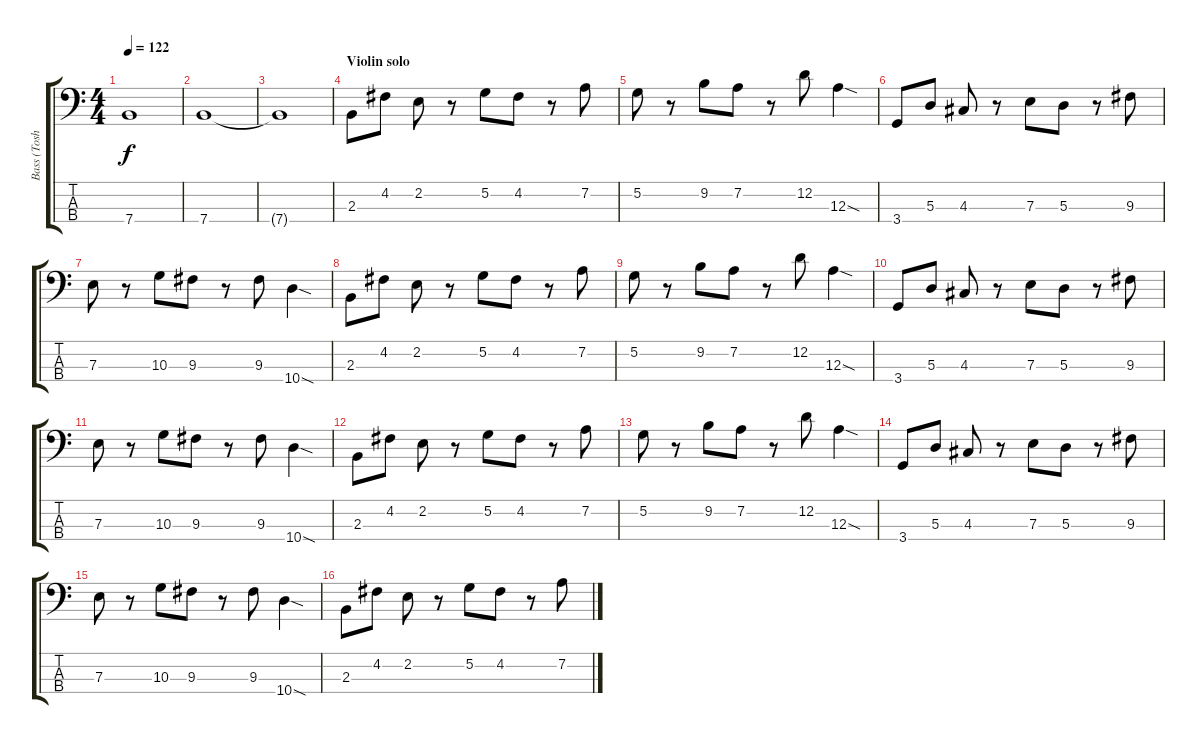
\track ("Bass (Toshiya)" "Bass (Tosh") {instrument electricbassfinger}
\staff {score tabs}
\tuning (G2 D2 A1 E1) {hide}
\ts (4 4)
\tempo 122
\clef f4
\ks c
7.4{t}.1{dy f} |
7.4.1 |
7.4{t}.1 |
\section ("" "Violin solo")
2.3.8 4.2.8 2.2.8 r.8 5.2.8 4.2.8 r.8 7.2.8 |
5.2.8 r.8 9.2.8 7.2.8 r.8 12.2.8 12.3{sod}.4 |
3.4.8 5.3.8 4.3.8 r.8 7.3.8 5.3.8 r.8 9.3.8 |
7.3.8 r.8 10.3.8 9.3.8 r.8 9.3.8 10.4{sod}.4 |
2.3.8 4.2.8 2.2.8 r.8 5.2.8 4.2.8 r.8 7.2.8 |
5.2.8 r.8 9.2.8 7.2.8 r.8 12.2.8 12.3{sod}.4 |
3.4.8 5.3.8 4.3.8 r.8 7.3.8 5.3.8 r.8 9.3.8 |
7.3.8 r.8 10.3.8 9.3.8 r.8 9.3.8 10.4{sod}.4 |
2.3.8 4.2.8 2.2.8 r.8 5.2.8 4.2.8 r.8 7.2.8 |
5.2.8 r.8 9.2.8 7.2.8 r.8 12.2.8 12.3{sod}.4 |
3.4.8 5.3.8 4.3.8 r.8 7.3.8 5.3.8 r.8 9.3.8 |
7.3.8 r.8 10.3.8 9.3.8 r.8 9.3.8 10.4{sod}.4 |
2.3.8 4.2.8 2.2.8 r.8 5.2.8 4.2.8 r.8 7.2.8
